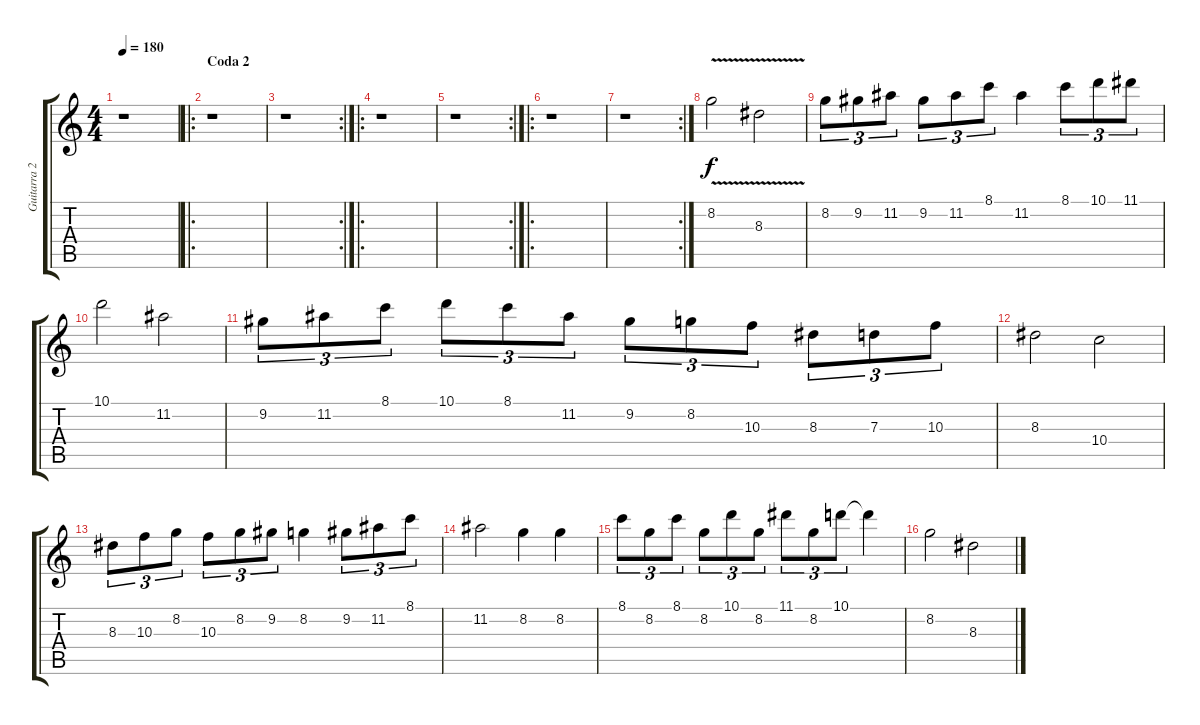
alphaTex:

\track ("Guitarra 2 (Lider 2)" "Guitarra 2") {instrument overdrivenguitar}
\staff {score tabs}
\tuning (E4 B3 G3 D3 A2 E2) {hide}
\ts (4 4)
\tempo 180
\clef g2
\ks c
r.1{dy f} |
\ro
\section ("" "Coda 2")
r.1 |
\rc 2
r.1 |
\ro
r.1 |
\rc 2
r.1 |
\ro
r.1 |
\rc 2
r.1 |
8.2{v}.2 8.3{v}.2 |
8.2.8{tu (3 2)} 9.2.8{tu (3 2)} 11.2.8{tu (3 2)} 9.2.8{tu (3 2)} 11.2.8{tu (3 2)} 8.1.8{tu (3 2)} 11.2.4 8.1.8{tu (3 2)} 10.1.8{tu (3 2)} 11.1.8{tu (3 2)} |
10.1.2 11.2.2 |
9.2.8{tu (3 2)} 11.2.8{tu (3 2)} 8.1.8{tu (3 2)} 10.1.8{tu (3 2)} 8.1.8{tu (3 2)} 11.2.8{tu (3 2)} 9.2.8{tu (3 2)} 8.2.8{tu (3 2)} 10.3.8{tu (3 2)} 8.3.8{tu (3 2)} 7.3.8{tu (3 2)} 10.3.8{tu (3 2)} |
8.3.2 10.4.2 |
8.3.8{tu (3 2)} 10.3.8{tu (3 2)} 8.2.8{tu (3 2)} 10.3.8{tu (3 2)} 8.2.8{tu (3 2)} 9.2.8{tu (3 2)} 8.2.4 9.2.8{tu (3 2)} 11.2.8{tu (3 2)} 8.1.8{tu (3 2)} |
11.2.2 8.2.4 8.2.4 |
8.1.8{tu (3 2)} 8.2.8{tu (3 2)} 8.1.8{tu (3 2)} 8.2.8{tu (3 2)} 10.1.8{tu (3 2)} 8.2.8{tu (3 2)} 11.1.8{tu (3 2)} 8.2.8{tu (3 2)} 10.1.8{tu (3 2)} 10.1{t}.4 |
8.2.2 8.3.2
